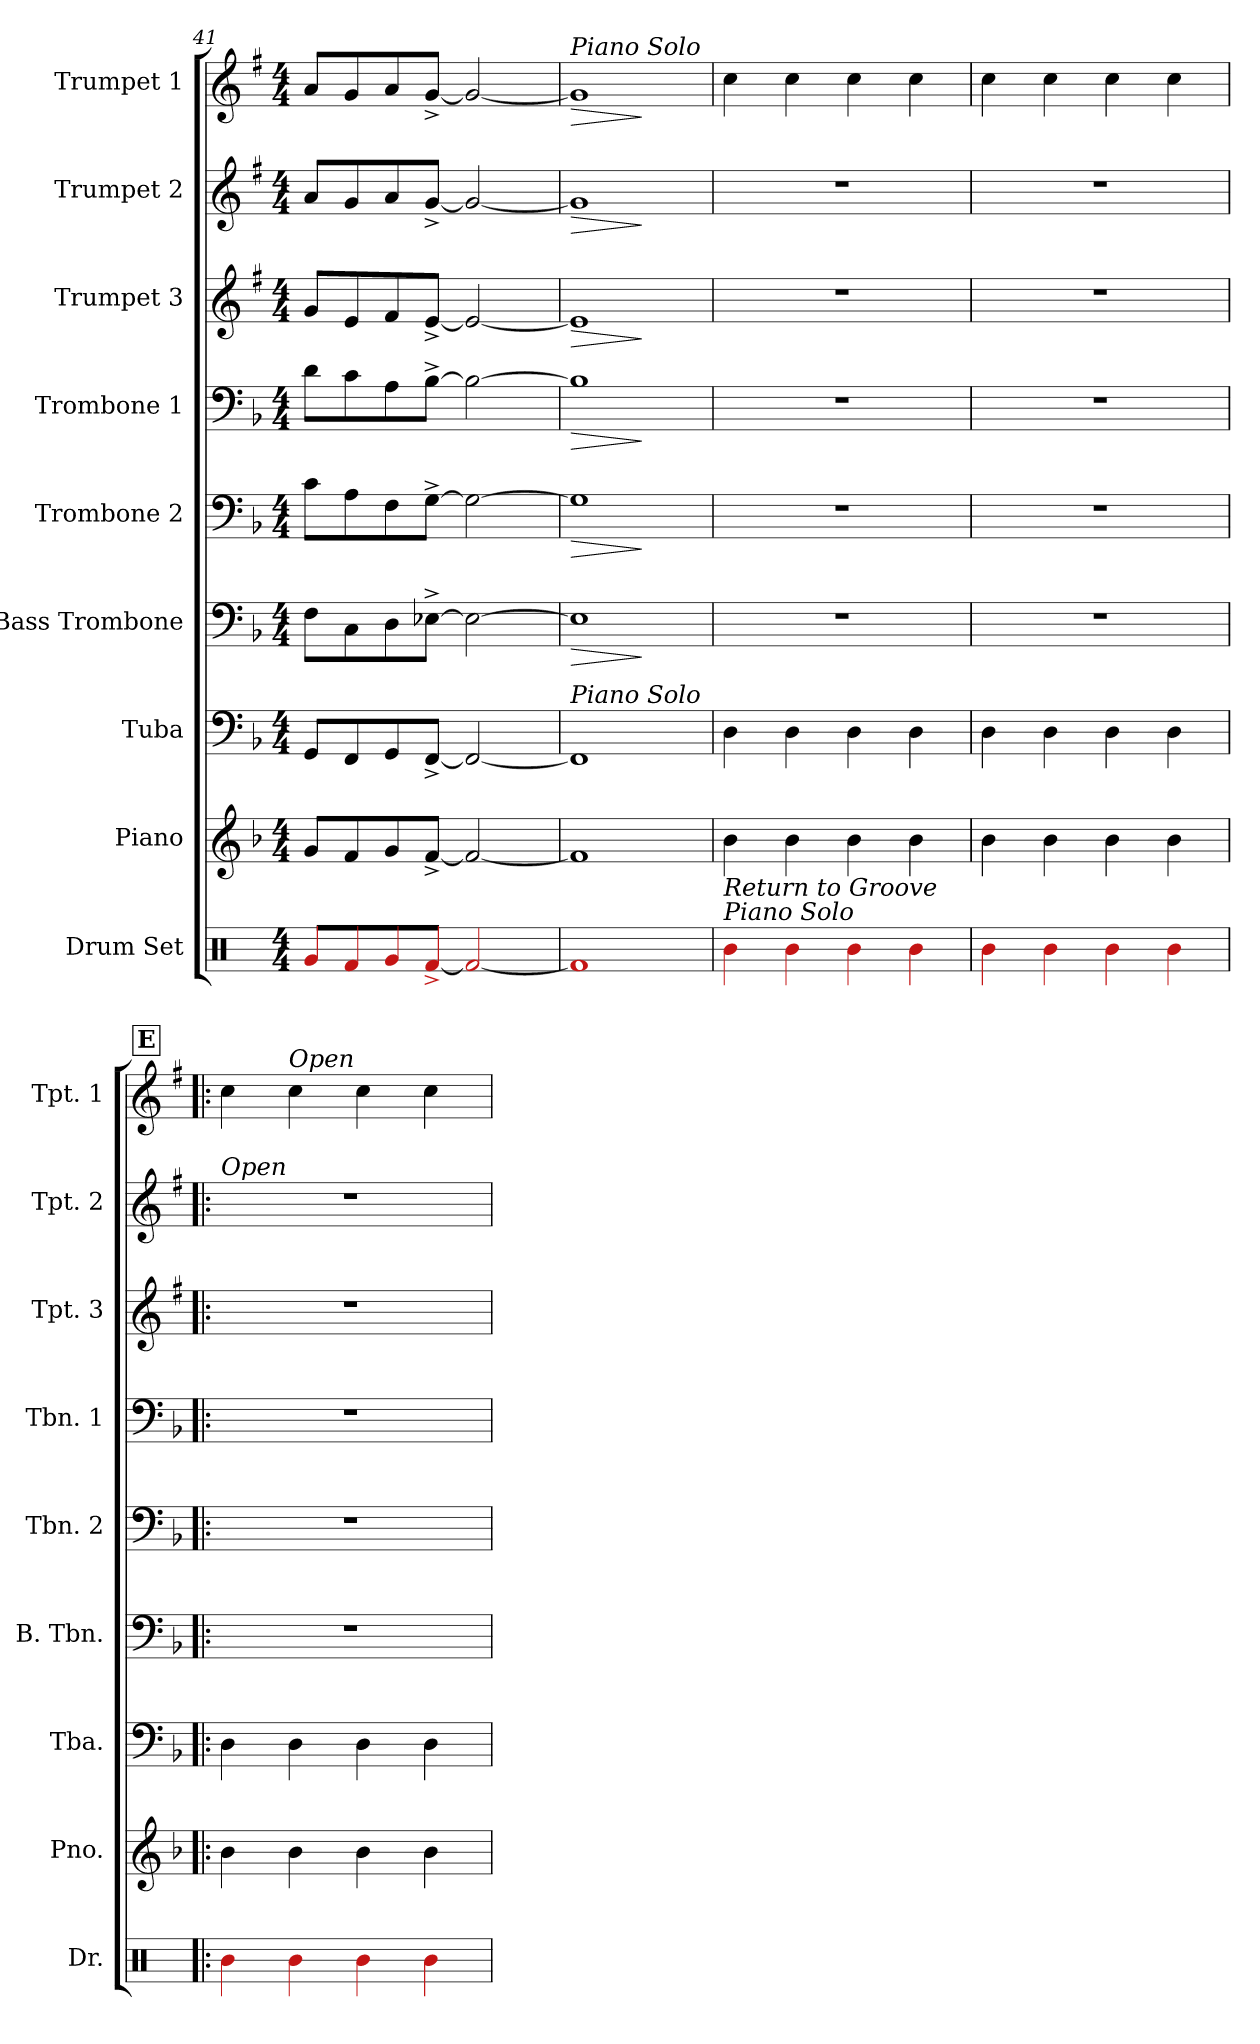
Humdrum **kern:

**kern	**kern	**kern	**kern	**dynam	**kern	**dynam	**kern	**dynam	**kern	**dynam	**kern	**dynam	**kern	**dynam
*part9	*part8	*part7	*part6	*part6	*part5	*part5	*part4	*part4	*part3	*part3	*part2	*part2	*part1	*part1
*staff9	*staff8	*staff7	*staff6	*staff6	*staff5	*staff5	*staff4	*staff4	*staff3	*staff3	*staff2	*staff2	*staff1	*staff1
*I"Drum Set	*I"Piano	*I"Tuba	*I"Bass Trombone	*	*I"Trombone 2	*	*I"Trombone 1	*	*I"Trumpet 3	*	*I"Trumpet 2	*	*I"Trumpet 1	*
*I'Dr.	*I'Pno.	*I'Tba.	*I'B. Tbn.	*	*I'Tbn. 2	*	*I'Tbn. 1	*	*I'Tpt. 3	*	*I'Tpt. 2	*	*I'Tpt. 1	*
!!LO:PB:g=z
*clefX	*clefG2	*clefF4	*clefF4	*	*clefF4	*	*clefF4	*	*clefG2	*	*clefG2	*	*clefG2	*
*	*	*	*	*	*	*	*	*	*ITrd1c2	*	*ITrd1c2	*	*ITrd1c2	*
*k[]	*k[b-]	*k[b-]	*k[b-]	*	*k[b-]	*	*k[b-]	*	*k[b-]	*	*k[b-]	*	*k[b-]	*
*	*F:	*F:	*F:	*	*F:	*	*F:	*	*F:	*	*F:	*	*F:	*
*M4/4	*M4/4	*M4/4	*M4/4	*	*M4/4	*	*M4/4	*	*M4/4	*	*M4/4	*	*M4/4	*
=41	=41	=41	=41	=41	=41	=41	=41	=41	=41	=41	=41	=41	=41	=41
8g/L	8g/L	8GG/L	8F\L	.	8c\L	.	8d\L	.	8f/L	.	8g/L	.	8g/L	.
8f/	8f/	8FF/	8C\	.	8A\	.	8c\	.	8d/	.	8f/	.	8f/	.
8g/	8g/	8GG/	8D\	.	8F\	.	8A\	.	8e/	.	8g/	.	8g/	.
[8f^/J	[8f^/J	[8FF^/J	[8E-X^\J	.	[8G^\J	.	[8B-^\J	.	[8d^/J	.	[8f^/J	.	[8f^/J	.
2f/_	2f/_	2FF/_	2E-\_	.	2G\_	.	2B-\_	.	2d/_	.	2f/_	.	2f/_	.
=42	=42	=42	=42	=42	=42	=42	=42	=42	=42	=42	=42	=42	=42	=42
!	!	!	!	!	!	!	!	!	!	!	!	!	!LO:TX:a:i:t=Piano Solo	!
!	!	!LO:TX:a:i:t=Piano Solo	!	!	!	!	!	!	!	!	!	!	!	!
!	!	!	!	!LO:HP:b	!	!LO:HP:b	!	!LO:HP:b	!	!LO:HP:b	!	!LO:HP:b	!	!LO:HP:b
1f]	1f]	1FF]	1E-]	>	1G]	>	1B-]	>	1d]	>	1f]	>	1f]	>
.	.	.	.	]	.	]	.	]	.	]	.	]	.	]
=43	=43	=43	=43	=43	=43	=43	=43	=43	=43	=43	=43	=43	=43	=43
!LO:TX:a:i:t=Piano Solo	!	!	!	!	!	!	!	!	!	!	!	!	!	!
!LO:TX:a:i:t=Return to Groove	!	!	!	!	!	!	!	!	!	!	!	!	!	!
4b	4b-	4D	1r	.	1r	.	1r	.	1r	.	1r	.	4b-	.
4b	4b-	4D	.	.	.	.	.	.	.	.	.	.	4b-	.
4b	4b-	4D	.	.	.	.	.	.	.	.	.	.	4b-	.
4b	4b-	4D	.	.	.	.	.	.	.	.	.	.	4b-	.
=44	=44	=44	=44	=44	=44	=44	=44	=44	=44	=44	=44	=44	=44	=44
4b	4b-	4D	1r	.	1r	.	1r	.	1r	.	1r	.	4b-	.
4b	4b-	4D	.	.	.	.	.	.	.	.	.	.	4b-	.
4b	4b-	4D	.	.	.	.	.	.	.	.	.	.	4b-	.
4b	4b-	4D	.	.	.	.	.	.	.	.	.	.	4b-	.
!!LO:REH:place=s1:a:B:fs=14:t=E
=45!|:	=45!|:	=45!|:	=45!|:	=45!|:	=45!|:	=45!|:	=45!|:	=45!|:	=45!|:	=45!|:	=45!|:	=45!|:	=45!|:	=45!|:
!	!	!	!	!	!	!	!	!	!	!	!LO:TX:a:i:t=Open	!	!	!
4b	4b-	4D	1r	.	1r	.	1r	.	1r	.	1r	.	4b-	.
!	!	!	!	!	!	!	!	!	!	!	!	!	!LO:TX:a:i:t=Open	!
4b	4b-	4D	.	.	.	.	.	.	.	.	.	.	4b-	.
4b	4b-	4D	.	.	.	.	.	.	.	.	.	.	4b-	.
4b	4b-	4D	.	.	.	.	.	.	.	.	.	.	4b-	.
=	=	=	=	=	=	=	=	=	=	=	=	=	=	=
*-	*-	*-	*-	*-	*-	*-	*-	*-	*-	*-	*-	*-	*-	*-
